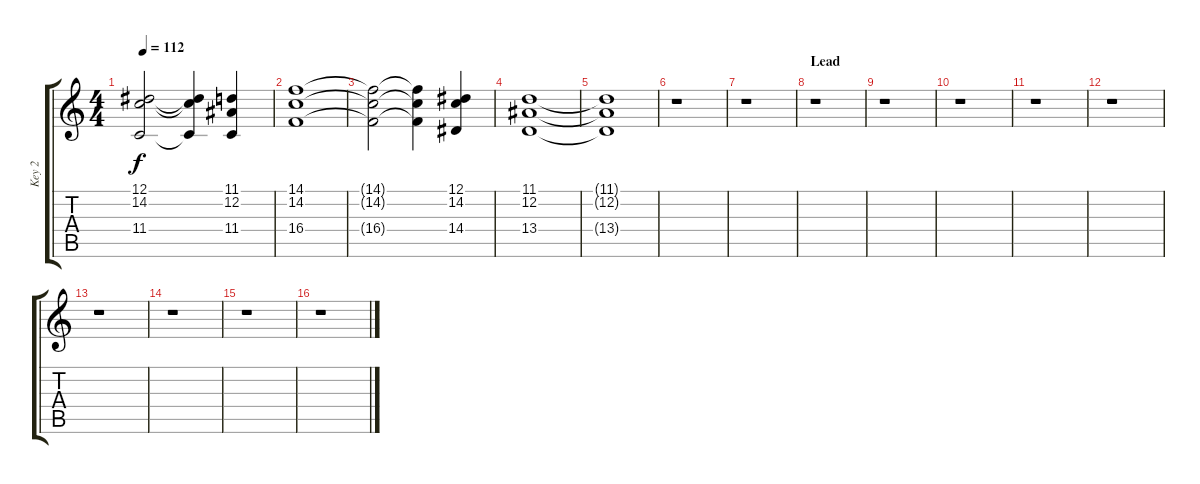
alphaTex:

\track ("Key 2" "Key 2") {instrument synthstrings1}
\staff {score tabs}
\tuning (Eb4 Bb3 Gb3 Db3 Ab2 Eb2) {hide}
\ts (4 4)
\tempo 112
\clef g2
\ks c
(12.1{t} 14.2{t} 11.4{t}).2{dy f} (12.1{t} 14.2{t} 11.4{t}).4 (11.1 12.2 11.4).4 |
(14.1 14.2 16.4).1 |
(14.1{t} 14.2{t} 16.4{t}).2 (14.1{t} 14.2{t} 16.4{t}).4 (12.1 14.2 14.4).4 |
(11.1 12.2 13.4).1 |
(11.1{t} 12.2{t} 13.4{t}).1 |
r.1 |
r.1 |
\section ("" "Lead")
r.1 |
r.1 |
r.1 |
r.1 |
r.1 |
r.1 |
r.1 |
r.1 |
r.1
